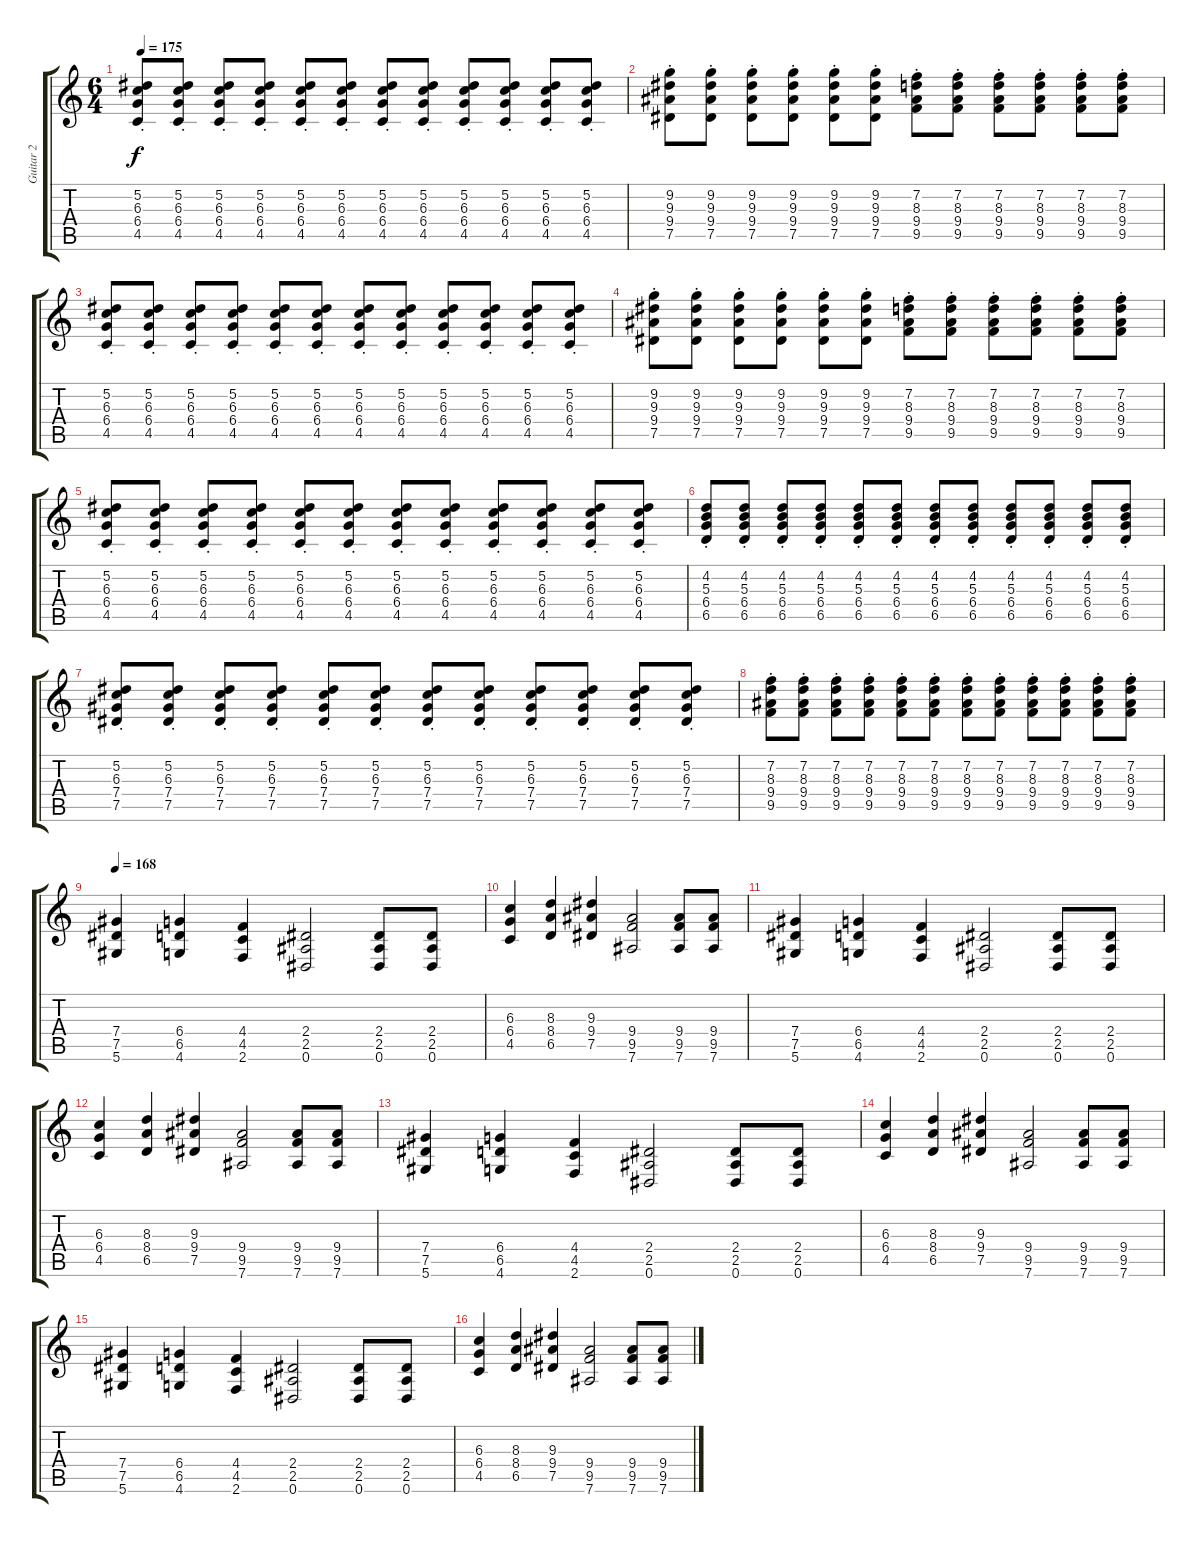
\track ("Guitar 2" "Guitar 2") {instrument distortionguitar}
\staff {score tabs}
\tuning (Eb4 Bb3 Gb3 Db3 Ab2 Eb2) {hide}
\ts (6 4)
\tempo 175
\clef g2
\ks c
(5.2{st} 6.3{st} 6.4{st} 4.5{st}).8{dy f} (5.2{st} 6.3{st} 6.4{st} 4.5{st}).8 (5.2{st} 6.3{st} 6.4{st} 4.5{st}).8 (5.2{st} 6.3{st} 6.4{st} 4.5{st}).8 (5.2{st} 6.3{st} 6.4{st} 4.5{st}).8 (5.2{st} 6.3{st} 6.4{st} 4.5{st}).8 (5.2{st} 6.3{st} 6.4{st} 4.5{st}).8 (5.2{st} 6.3{st} 6.4{st} 4.5{st}).8 (5.2{st} 6.3{st} 6.4{st} 4.5{st}).8 (5.2{st} 6.3{st} 6.4{st} 4.5{st}).8 (5.2{st} 6.3{st} 6.4{st} 4.5{st}).8 (5.2{st} 6.3{st} 6.4{st} 4.5{st}).8 |
(9.2{st} 9.3{st} 9.4{st} 7.5{st}).8 (9.2{st} 9.3{st} 9.4{st} 7.5{st}).8 (9.2{st} 9.3{st} 9.4{st} 7.5{st}).8 (9.2{st} 9.3{st} 9.4{st} 7.5{st}).8 (9.2{st} 9.3{st} 9.4{st} 7.5{st}).8 (9.2{st} 9.3{st} 9.4{st} 7.5{st}).8 (7.2{st} 8.3{st} 9.4{st} 9.5{st}).8 (7.2{st} 8.3{st} 9.4{st} 9.5{st}).8 (7.2{st} 8.3{st} 9.4{st} 9.5{st}).8 (7.2{st} 8.3{st} 9.4{st} 9.5{st}).8 (7.2{st} 8.3{st} 9.4{st} 9.5{st}).8 (7.2{st} 8.3{st} 9.4{st} 9.5{st}).8 |
(5.2{st} 6.3{st} 6.4{st} 4.5{st}).8 (5.2{st} 6.3{st} 6.4{st} 4.5{st}).8 (5.2{st} 6.3{st} 6.4{st} 4.5{st}).8 (5.2{st} 6.3{st} 6.4{st} 4.5{st}).8 (5.2{st} 6.3{st} 6.4{st} 4.5{st}).8 (5.2{st} 6.3{st} 6.4{st} 4.5{st}).8 (5.2{st} 6.3{st} 6.4{st} 4.5{st}).8 (5.2{st} 6.3{st} 6.4{st} 4.5{st}).8 (5.2{st} 6.3{st} 6.4{st} 4.5{st}).8 (5.2{st} 6.3{st} 6.4{st} 4.5{st}).8 (5.2{st} 6.3{st} 6.4{st} 4.5{st}).8 (5.2{st} 6.3{st} 6.4{st} 4.5{st}).8 |
(9.2{st} 9.3{st} 9.4{st} 7.5{st}).8 (9.2{st} 9.3{st} 9.4{st} 7.5{st}).8 (9.2{st} 9.3{st} 9.4{st} 7.5{st}).8 (9.2{st} 9.3{st} 9.4{st} 7.5{st}).8 (9.2{st} 9.3{st} 9.4{st} 7.5{st}).8 (9.2{st} 9.3{st} 9.4{st} 7.5{st}).8 (7.2{st} 8.3{st} 9.4{st} 9.5{st}).8 (7.2{st} 8.3{st} 9.4{st} 9.5{st}).8 (7.2{st} 8.3{st} 9.4{st} 9.5{st}).8 (7.2{st} 8.3{st} 9.4{st} 9.5{st}).8 (7.2{st} 8.3{st} 9.4{st} 9.5{st}).8 (7.2{st} 8.3{st} 9.4{st} 9.5{st}).8 |
(5.2{st} 6.3{st} 6.4{st} 4.5{st}).8 (5.2{st} 6.3{st} 6.4{st} 4.5{st}).8 (5.2{st} 6.3{st} 6.4{st} 4.5{st}).8 (5.2{st} 6.3{st} 6.4{st} 4.5{st}).8 (5.2{st} 6.3{st} 6.4{st} 4.5{st}).8 (5.2{st} 6.3{st} 6.4{st} 4.5{st}).8 (5.2{st} 6.3{st} 6.4{st} 4.5{st}).8 (5.2{st} 6.3{st} 6.4{st} 4.5{st}).8 (5.2{st} 6.3{st} 6.4{st} 4.5{st}).8 (5.2{st} 6.3{st} 6.4{st} 4.5{st}).8 (5.2{st} 6.3{st} 6.4{st} 4.5{st}).8 (5.2{st} 6.3{st} 6.4{st} 4.5{st}).8 |
(4.2{st} 5.3{st} 6.4{st} 6.5{st}).8 (4.2{st} 5.3{st} 6.4{st} 6.5{st}).8 (4.2{st} 5.3{st} 6.4{st} 6.5{st}).8 (4.2{st} 5.3{st} 6.4{st} 6.5{st}).8 (4.2{st} 5.3{st} 6.4{st} 6.5{st}).8 (4.2{st} 5.3{st} 6.4{st} 6.5{st}).8 (4.2{st} 5.3{st} 6.4{st} 6.5{st}).8 (4.2{st} 5.3{st} 6.4{st} 6.5{st}).8 (4.2{st} 5.3{st} 6.4{st} 6.5{st}).8 (4.2{st} 5.3{st} 6.4{st} 6.5{st}).8 (4.2{st} 5.3{st} 6.4{st} 6.5{st}).8 (4.2{st} 5.3{st} 6.4{st} 6.5{st}).8 |
(5.2{st} 6.3{st} 7.4{st} 7.5{st}).8 (5.2{st} 6.3{st} 7.4{st} 7.5{st}).8 (5.2{st} 6.3{st} 7.4{st} 7.5{st}).8 (5.2{st} 6.3{st} 7.4{st} 7.5{st}).8 (5.2{st} 6.3{st} 7.4{st} 7.5{st}).8 (5.2{st} 6.3{st} 7.4{st} 7.5{st}).8 (5.2{st} 6.3{st} 7.4{st} 7.5{st}).8 (5.2{st} 6.3{st} 7.4{st} 7.5{st}).8 (5.2{st} 6.3{st} 7.4{st} 7.5{st}).8 (5.2{st} 6.3{st} 7.4{st} 7.5{st}).8 (5.2{st} 6.3{st} 7.4{st} 7.5{st}).8 (5.2{st} 6.3{st} 7.4{st} 7.5{st}).8 |
(7.2{st} 8.3{st} 9.4{st} 9.5{st}).8 (7.2{st} 8.3{st} 9.4{st} 9.5{st}).8 (7.2{st} 8.3{st} 9.4{st} 9.5{st}).8 (7.2{st} 8.3{st} 9.4{st} 9.5{st}).8 (7.2{st} 8.3{st} 9.4{st} 9.5{st}).8 (7.2{st} 8.3{st} 9.4{st} 9.5{st}).8 (7.2{st} 8.3{st} 9.4{st} 9.5{st}).8 (7.2{st} 8.3{st} 9.4{st} 9.5{st}).8 (7.2{st} 8.3{st} 9.4{st} 9.5{st}).8 (7.2{st} 8.3{st} 9.4{st} 9.5{st}).8 (7.2{st} 8.3{st} 9.4{st} 9.5{st}).8 (7.2{st} 8.3{st} 9.4{st} 9.5{st}).8 |
\tempo 168
(7.4 7.5 5.6).4 (6.4 6.5 4.6).4 (4.4 4.5 2.6).4 (2.4 2.5 0.6).2 (2.4 2.5 0.6).8 (2.4 2.5 0.6).8 |
(6.3 6.4 4.5).4 (8.3 8.4 6.5).4 (9.3 9.4 7.5).4 (9.4 9.5 7.6).2 (9.4 9.5 7.6).8 (9.4 9.5 7.6).8 |
(7.4 7.5 5.6).4 (6.4 6.5 4.6).4 (4.4 4.5 2.6).4 (2.4 2.5 0.6).2 (2.4 2.5 0.6).8 (2.4 2.5 0.6).8 |
(6.3 6.4 4.5).4 (8.3 8.4 6.5).4 (9.3 9.4 7.5).4 (9.4 9.5 7.6).2 (9.4 9.5 7.6).8 (9.4 9.5 7.6).8 |
(7.4 7.5 5.6).4 (6.4 6.5 4.6).4 (4.4 4.5 2.6).4 (2.4 2.5 0.6).2 (2.4 2.5 0.6).8 (2.4 2.5 0.6).8 |
(6.3 6.4 4.5).4 (8.3 8.4 6.5).4 (9.3 9.4 7.5).4 (9.4 9.5 7.6).2 (9.4 9.5 7.6).8 (9.4 9.5 7.6).8 |
(7.4 7.5 5.6).4 (6.4 6.5 4.6).4 (4.4 4.5 2.6).4 (2.4 2.5 0.6).2 (2.4 2.5 0.6).8 (2.4 2.5 0.6).8 |
(6.3 6.4 4.5).4 (8.3 8.4 6.5).4 (9.3 9.4 7.5).4 (9.4 9.5 7.6).2 (9.4 9.5 7.6).8 (9.4 9.5 7.6).8
